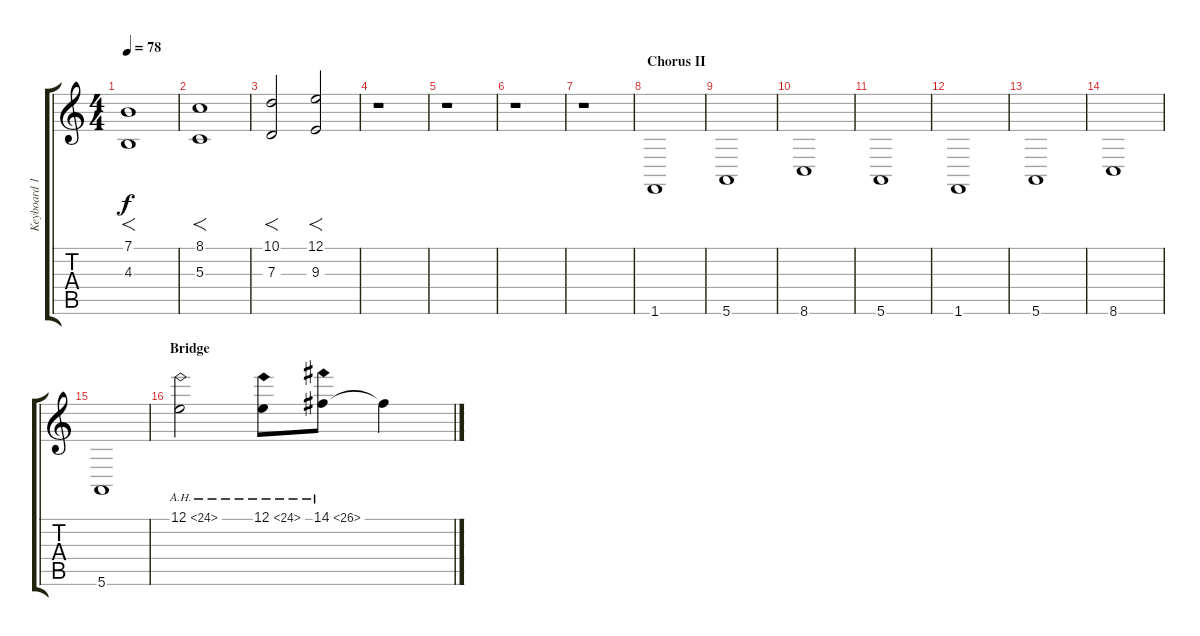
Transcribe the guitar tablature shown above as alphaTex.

\track ("Keyboard 1" "Keyboard 1") {instrument stringensemble1}
\staff {score tabs}
\tuning (E4 B3 G3 D3 A2 E2) {hide}
\ts (4 4)
\tempo 78
\clef g2
\ks c
(7.1 4.3).1{f dy f} |
(8.1 5.3).1{f} |
(10.1 7.3).2{f} (12.1 9.3).2{f} |
r.1 |
r.1 |
r.1 |
r.1 |
\section ("" "Chorus II")
1.6.1 |
5.6.1 |
8.6.1 |
5.6.1 |
1.6.1 |
5.6.1 |
8.6.1 |
5.6.1 |
\section ("" "Bridge")
12.1{ah 12}.2 12.1{ah 12}.8 14.1{ah 12}.8 14.1{t}.4
